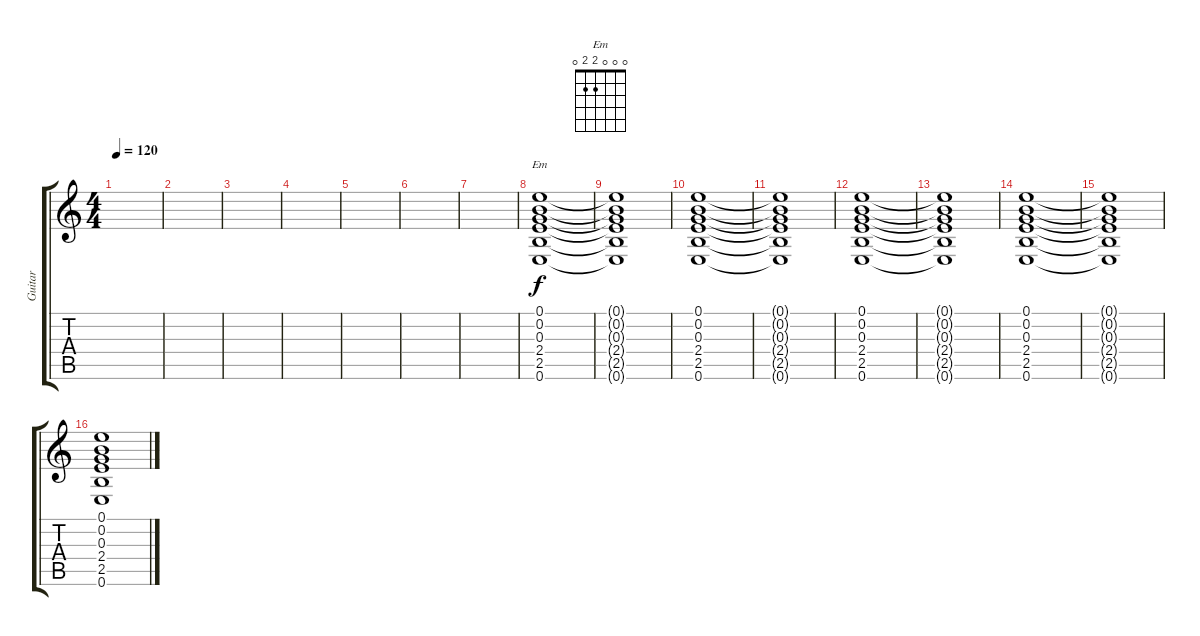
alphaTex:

\track ("Guitar" "Guitar") {instrument distortionguitar}
\staff {score tabs}
\tuning (E4 B3 G3 D3 A2 E2) {hide}
\chord ("Em" 0 0 0 2 2 0)
\ts (4 4)
\tempo 120
\clef g2
\ks c
|
|
|
|
|
|
|
(0.1 0.2 0.3 2.4 2.5 0.6).1{ch "Em"} |
(0.1{t} 0.2{t} 0.3{t} 2.4{t} 2.5{t} 0.6{t}).1 |
(0.1 0.2 0.3 2.4 2.5 0.6).1 |
(0.1{t} 0.2{t} 0.3{t} 2.4{t} 2.5{t} 0.6{t}).1 |
(0.1 0.2 0.3 2.4 2.5 0.6).1 |
(0.1{t} 0.2{t} 0.3{t} 2.4{t} 2.5{t} 0.6{t}).1 |
(0.1 0.2 0.3 2.4 2.5 0.6).1 |
(0.1{t} 0.2{t} 0.3{t} 2.4{t} 2.5{t} 0.6{t}).1 |
(0.1 0.2 0.3 2.4 2.5 0.6).1
